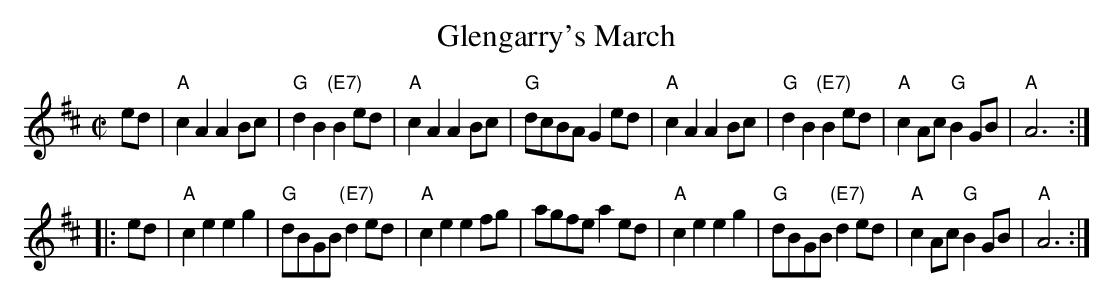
X:1
T: Glengarry's March
M: C|
L: 1/8
K: AMix
 ed \
|  "A"c2A2 A2Bc | "G"d2B2 "(E7)"B2ed \
| "A"c2A2 A2Bc | "G"dcBA G2ed \
|  "A"c2A2 A2Bc | "G"d2B2 "(E7)"B2ed \
| "A"c2Ac "G"B2GB | "A"A6 :|
|: ed \
|  "A"c2e2 e2g2 | "G"dBGB "(E7)"d2ed \
| "A"c2e2 e2fg | agfe a2ed \
|  "A"c2e2 e2g2 | "G"dBGB "(E7)"d2ed \
| "A"c2Ac "G"B2GB | "A"A6 :|
